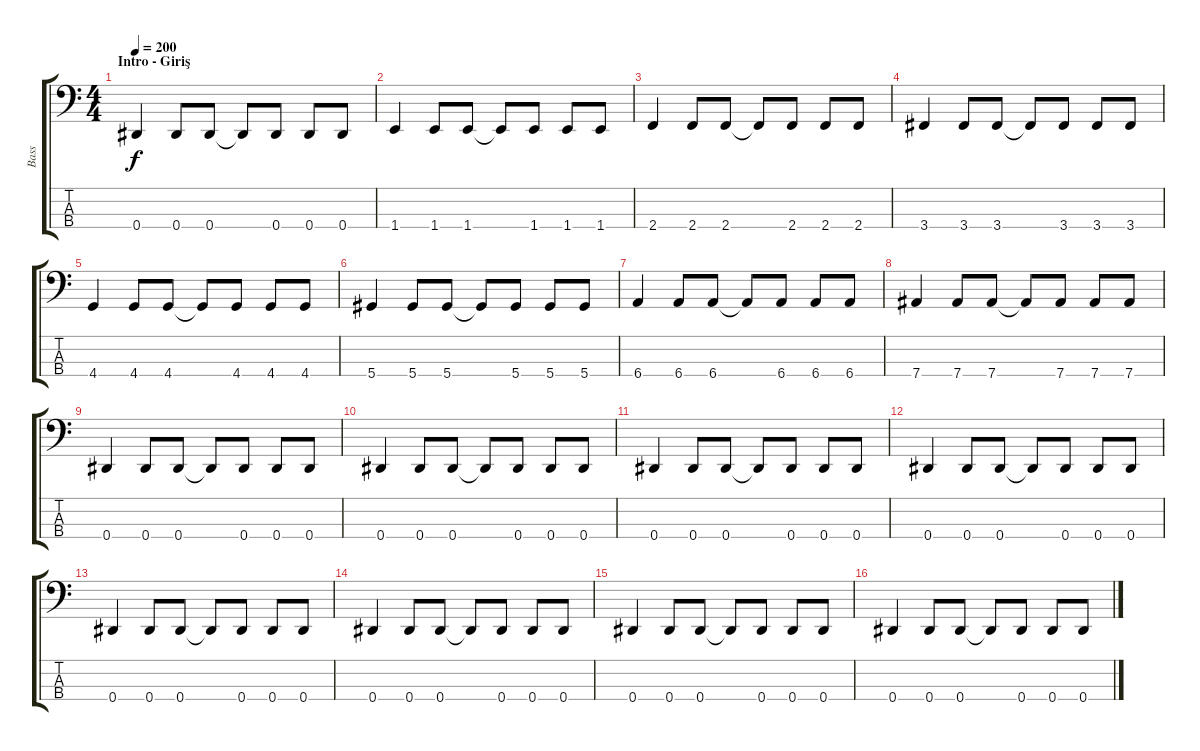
\track ("Bass" "Bass") {instrument electricbasspick}
\staff {score tabs}
\tuning (Gb2 Db2 Ab1 Eb1) {hide}
\ts (4 4)
\section ("" "Intro - Giriş")
\tempo 200
\clef f4
\ks c
0.4.4{dy f instrument electricbasspick} 0.4.8 0.4.8 0.4{t}.8 0.4.8 0.4.8 0.4.8 |
1.4.4 1.4.8 1.4.8 1.4{t}.8 1.4.8 1.4.8 1.4.8 |
2.4.4 2.4.8 2.4.8 2.4{t}.8 2.4.8 2.4.8 2.4.8 |
3.4.4 3.4.8 3.4.8 3.4{t}.8 3.4.8 3.4.8 3.4.8 |
4.4.4 4.4.8 4.4.8 4.4{t}.8 4.4.8 4.4.8 4.4.8 |
5.4.4 5.4.8 5.4.8 5.4{t}.8 5.4.8 5.4.8 5.4.8 |
6.4.4 6.4.8 6.4.8 6.4{t}.8 6.4.8 6.4.8 6.4.8 |
7.4.4 7.4.8 7.4.8 7.4{t}.8 7.4.8 7.4.8 7.4.8 |
0.4.4 0.4.8 0.4.8 0.4{t}.8 0.4.8 0.4.8 0.4.8 |
0.4.4 0.4.8 0.4.8 0.4{t}.8 0.4.8 0.4.8 0.4.8 |
0.4.4 0.4.8 0.4.8 0.4{t}.8 0.4.8 0.4.8 0.4.8 |
0.4.4 0.4.8 0.4.8 0.4{t}.8 0.4.8 0.4.8 0.4.8 |
0.4.4 0.4.8 0.4.8 0.4{t}.8 0.4.8 0.4.8 0.4.8 |
0.4.4 0.4.8 0.4.8 0.4{t}.8 0.4.8 0.4.8 0.4.8 |
0.4.4 0.4.8 0.4.8 0.4{t}.8 0.4.8 0.4.8 0.4.8 |
0.4.4 0.4.8 0.4.8 0.4{t}.8 0.4.8 0.4.8 0.4.8
